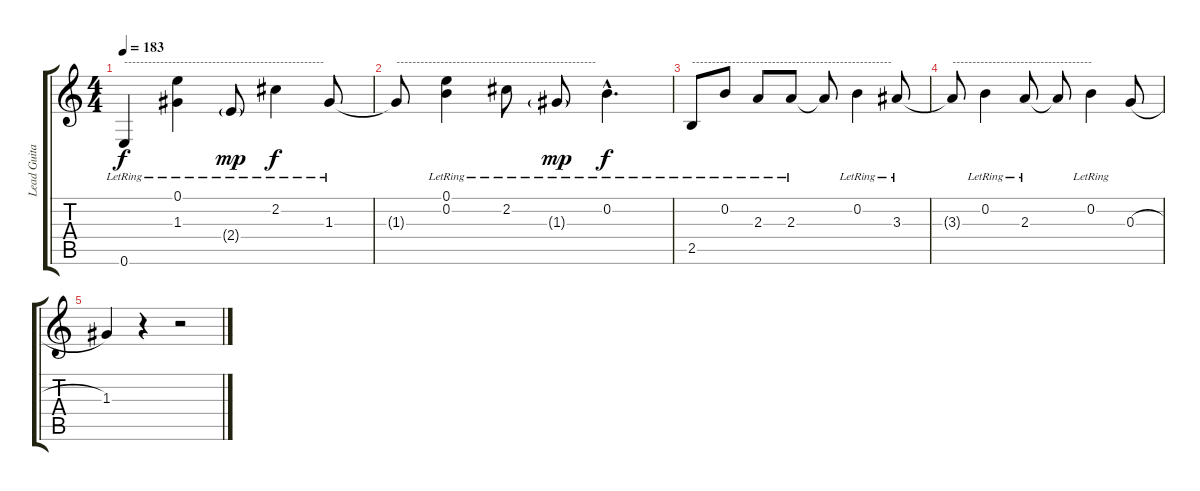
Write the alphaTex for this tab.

\track ("Lead Guitar" "Lead Guita") {instrument electricguitarjazz}
\staff {score tabs}
\tuning (E4 B3 G3 D3 A2 E2) {hide}
\ts (4 4)
\tempo 183
\clef g2
\ks c
0.6{lr}.4{txt "--------------------------------------------------" dy f} (0.1{lr} 1.3{lr}).4 2.4{g lr}.8{dy mp} 2.2{lr}.4{dy f} 1.3{lr}.8 |
1.3{t}.8{txt "--------------------------------------------------"} (0.1{lr} 0.2{lr}).4 2.2{lr}.8 1.3{g lr}.8{dy mp} 0.2{hac lr}.4{d dy f} |
2.5{lr}.8{txt "--------------------------------------------------"} 0.2{lr}.8 2.3{lr}.8 2.3{lr}.8 2.3{t}.8 0.2{lr}.4 3.3{lr}.8 |
3.3{t}.8{txt "-----------------------------------"} 0.2{lr}.4 2.3{lr}.8 2.3{t}.8 0.2{lr}.4 0.3{h}.8 |
1.3.4 r.4 r.2
